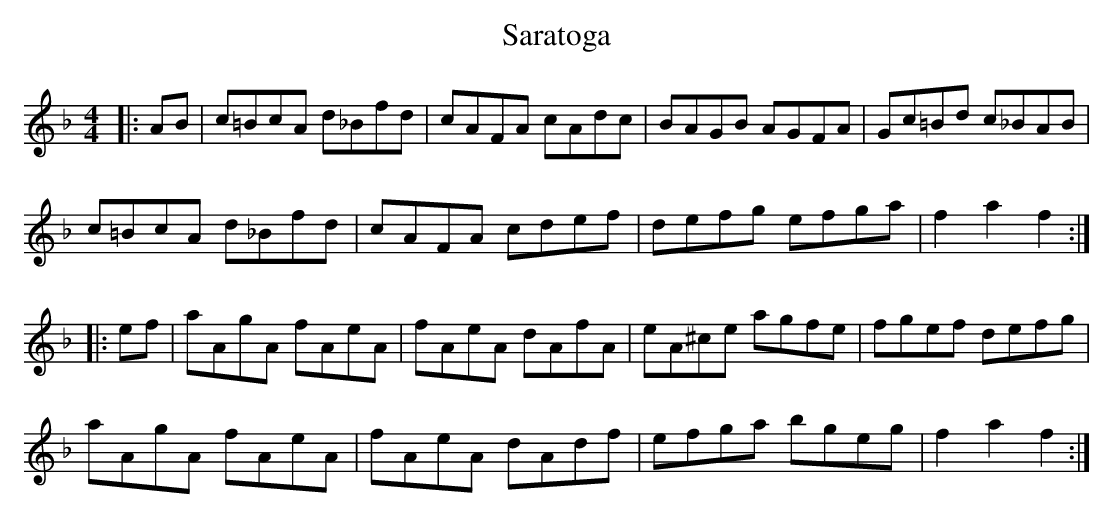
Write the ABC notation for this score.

X:1
T: Saratoga
M: 4/4
L: 1/8
K: Fmaj
|:AB|c=BcA d_Bfd|cAFA cAdc|BAGB AGFA|Gc=Bd c_BAB|
c=BcA d_Bfd|cAFA cdef|defg efga|f2 a2 f2:|
|:ef|aAgA fAeA|fAeA dAfA|eA^ce agfe|fgef defg|
aAgA fAeA|fAeA dAdf|efga bgeg|f2 a2 f2:|
